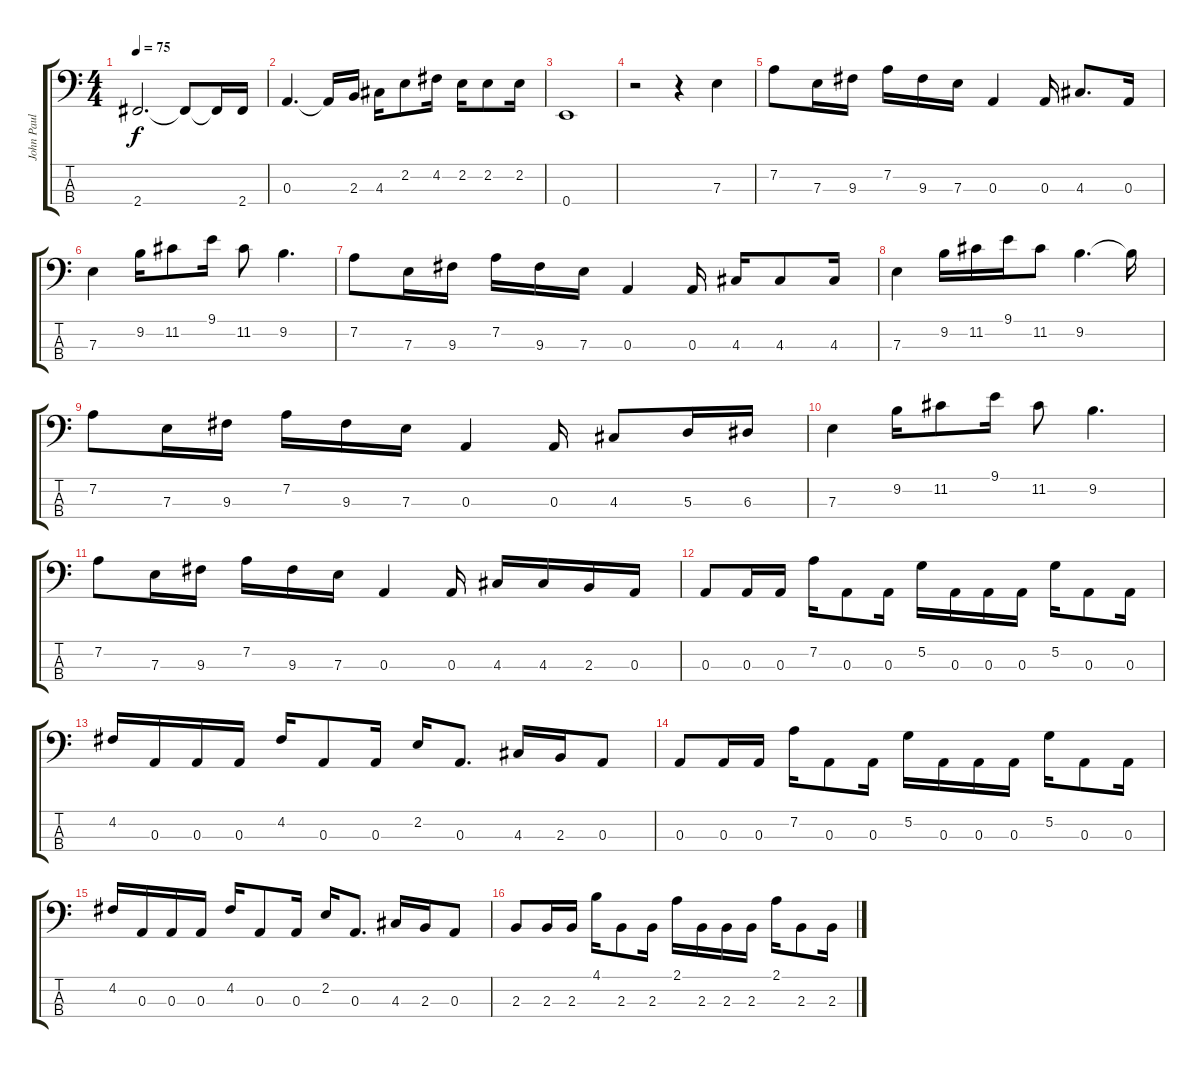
\track ("John Paul Jones (Bass)" "John Paul ") {instrument electricbassfinger}
\staff {score tabs}
\tuning (G2 D2 A1 E1) {hide}
\ts (4 4)
\tempo 75
\clef f4
\ks c
2.4.2{d dy f} 2.4{t}.8 2.4{t}.16 2.4.16 |
0.3.4{d} 0.3{t}.16 2.3.16 4.3.16 2.2.8 4.2.16 2.2.16 2.2.8 2.2.16 |
0.4.1 |
r.2 r.4 7.3.4 |
7.2.8 7.3.16 9.3.16 7.2.16 9.3.16 7.3.16 0.3.4 0.3.16 4.3.8{d} 0.3.16 |
7.3.4 9.2.16 11.2.8 9.1.16 11.2.8 9.2.4{d} |
7.2.8 7.3.16 9.3.16 7.2.16 9.3.16 7.3.16 0.3.4 0.3.16 4.3.16 4.3.8 4.3.16 |
7.3.4 9.2.16 11.2.16 9.1.16 11.2.8 9.2.4{d} 9.2{t}.16 |
7.2.8 7.3.16 9.3.16 7.2.16 9.3.16 7.3.16 0.3.4 0.3.16 4.3.8 5.3.16 6.3.16 |
7.3.4 9.2.16 11.2.8 9.1.16 11.2.8 9.2.4{d} |
7.2.8 7.3.16 9.3.16 7.2.16 9.3.16 7.3.16 0.3.4 0.3.16 4.3.16 4.3.16 2.3.16 0.3.16 |
0.3.8 0.3.16 0.3.16 7.2.16 0.3.8 0.3.16 5.2.16 0.3.16 0.3.16 0.3.16 5.2.16 0.3.8 0.3.16 |
4.2.16 0.3.16 0.3.16 0.3.16 4.2.16 0.3.8 0.3.16 2.2.16 0.3.8{d} 4.3.16 2.3.16 0.3.8 |
0.3.8 0.3.16 0.3.16 7.2.16 0.3.8 0.3.16 5.2.16 0.3.16 0.3.16 0.3.16 5.2.16 0.3.8 0.3.16 |
4.2.16 0.3.16 0.3.16 0.3.16 4.2.16 0.3.8 0.3.16 2.2.16 0.3.8{d} 4.3.16 2.3.16 0.3.8 |
2.3.8 2.3.16 2.3.16 4.1.16 2.3.8 2.3.16 2.1.16 2.3.16 2.3.16 2.3.16 2.1.16 2.3.8 2.3.16
